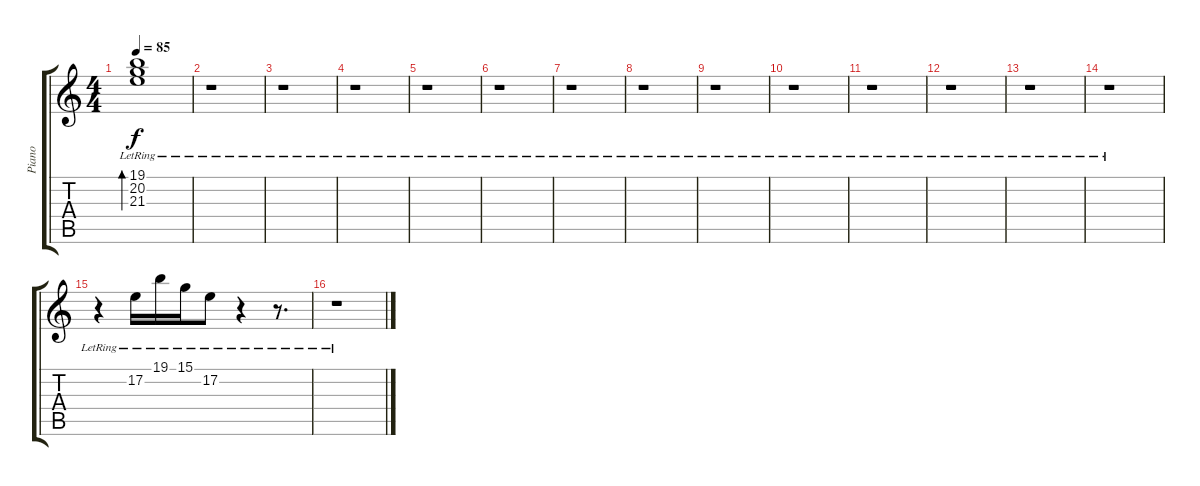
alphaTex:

\track ("Piano" "Piano") {instrument electricpiano2}
\staff {score tabs}
\tuning (E4 B3 G3 D3 A2 E2) {hide}
\ts (4 4)
\tempo 85
\clef g2
\ks c
(19.1{lr} 20.2{lr} 21.3{lr}).1{bd 240 dy f} |
r.1 |
r.1 |
r.1 |
r.1 |
r.1 |
r.1 |
r.1 |
r.1 |
r.1 |
r.1 |
r.1 |
r.1 |
r.1 |
r.4 17.2{lr}.16 19.1{lr}.16 15.1{lr}.16 17.2{lr}.8 r.4 r.8{d} |
r.1
